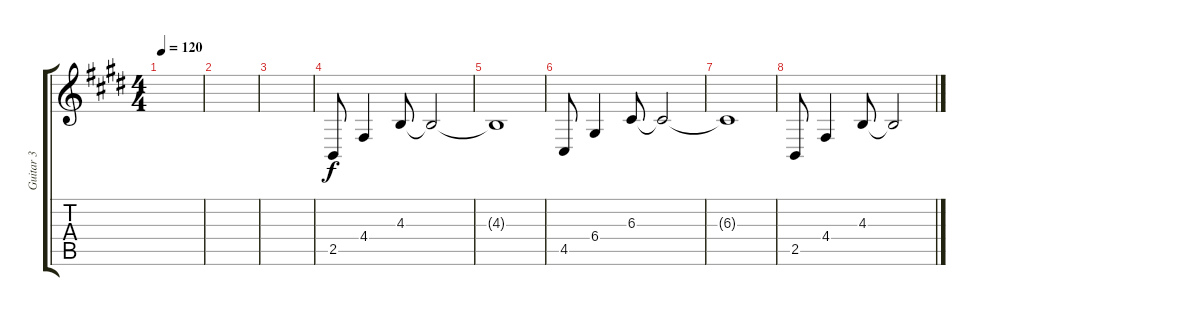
\track ("Guitar 3" "Guitar 3") {instrument lead1square}
\staff {score tabs}
\tuning (E4 B3 G3 D3 A2 E2) {hide}
\ts (4 4)
\tempo 120
\clef g2
\ks e
|
|
|
2.5.8 4.4.4 4.3.8 4.3{t}.2 |
4.3{t}.1 |
4.5.8 6.4.4 6.3.8 6.3{t}.2 |
6.3{t}.1 |
2.5.8 4.4.4 4.3.8 4.3{t}.2
